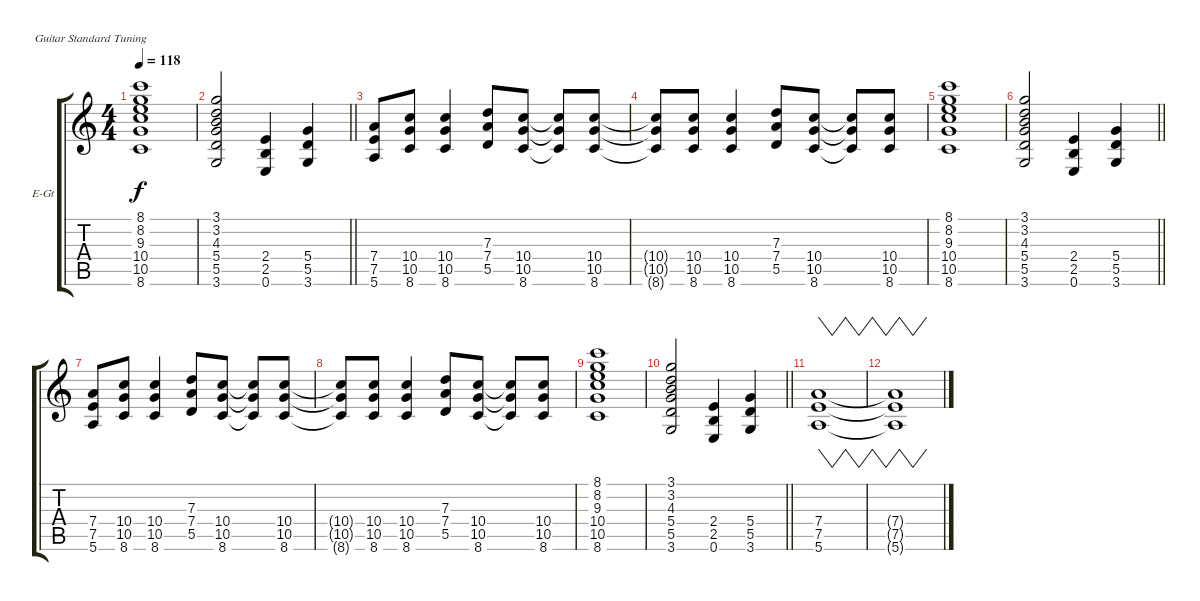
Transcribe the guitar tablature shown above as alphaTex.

\bracketExtendMode groupsimilarinstruments
\firstSystemTrackNameOrientation horizontal
\otherSystemsTrackNameOrientation horizontal
\track ("Гитара 2" "E-Gt") {instrument distortionguitar}
\staff {score tabs}
\tuning (E4 B3 G3 D3 A2 E2)
\ts (4 4)
\tempo 118
\clef g2
\ks c
(8.1 8.2 9.3 10.4 10.5 8.6).1{dy f} |
\barLineRight lightlight
(3.1 3.2 4.3 5.4 5.5 3.6).2 (2.4 2.5 0.6).4 (5.4 5.5 3.6).4 |
(7.4 7.5 5.6).8 (10.4 10.5 8.6).8 (10.4 10.5 8.6).4 (7.3 7.4 5.5).8 (10.4 10.5 8.6).8 (10.4{t} 10.5{t} 8.6{t}).8 (10.4 10.5 8.6).8 |
(10.4{t} 10.5{t} 8.6{t}).8 (10.4 10.5 8.6).8 (10.4 10.5 8.6).4 (7.3 7.4 5.5).8 (10.4 10.5 8.6).8 (10.4{t} 10.5{t} 8.6{t}).8 (10.4 10.5 8.6).8 |
(8.1 8.2 9.3 10.4 10.5 8.6).1 |
\barLineRight lightlight
(3.1 3.2 4.3 5.4 5.5 3.6).2 (2.4 2.5 0.6).4 (5.4 5.5 3.6).4 |
(7.4 7.5 5.6).8 (10.4 10.5 8.6).8 (10.4 10.5 8.6).4 (7.3 7.4 5.5).8 (10.4 10.5 8.6).8 (10.4{t} 10.5{t} 8.6{t}).8 (10.4 10.5 8.6).8 |
(10.4{t} 10.5{t} 8.6{t}).8 (10.4 10.5 8.6).8 (10.4 10.5 8.6).4 (7.3 7.4 5.5).8 (10.4 10.5 8.6).8 (10.4{t} 10.5{t} 8.6{t}).8 (10.4 10.5 8.6).8 |
(8.1 8.2 9.3 10.4 10.5 8.6).1 |
\barLineRight lightlight
(3.1 3.2 4.3 5.4 5.5 3.6).2 (2.4 2.5 0.6).4 (5.4 5.5 3.6).4 |
(7.4 7.5 5.6).1{vw} |
(7.4{t} 7.5{t} 5.6{t}).1{vw}
